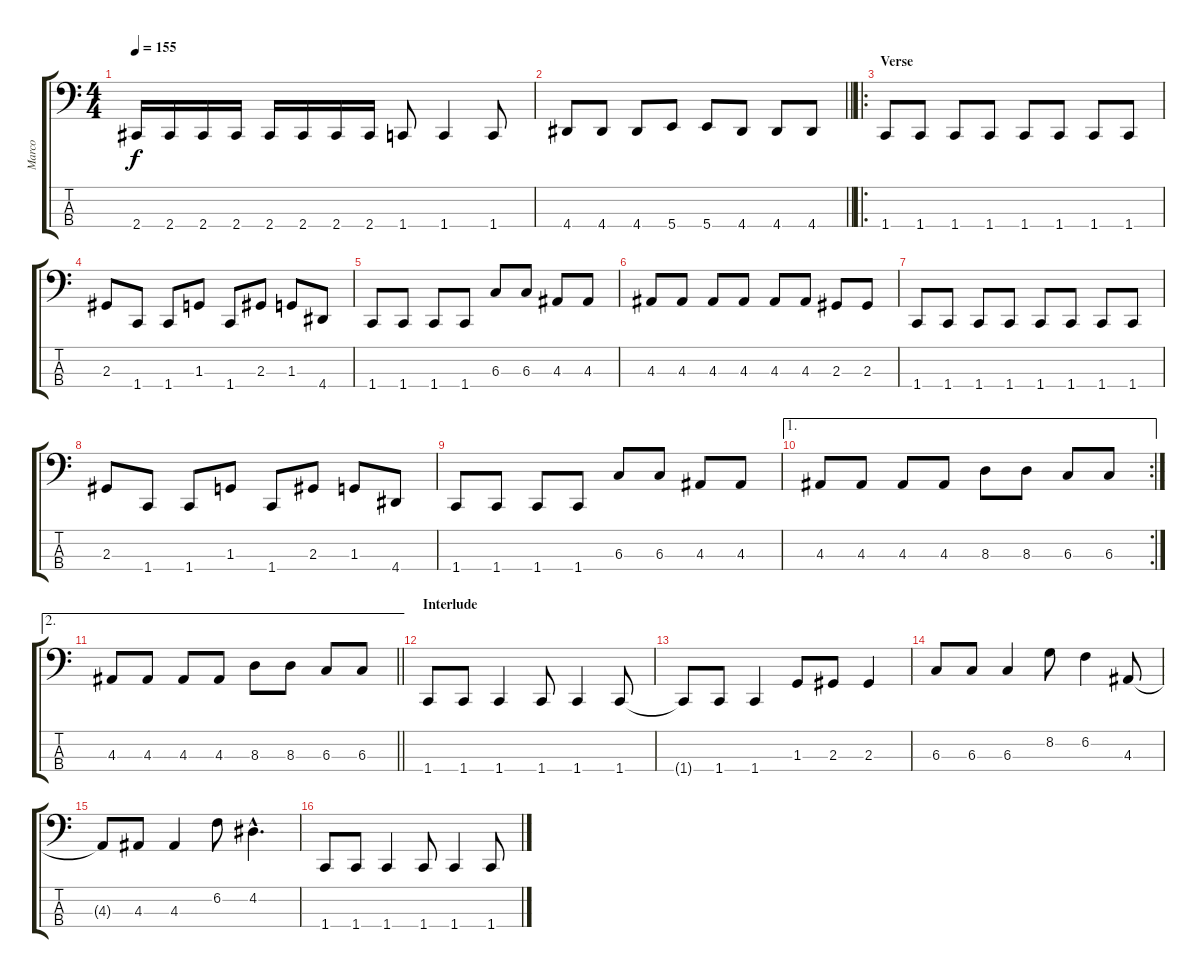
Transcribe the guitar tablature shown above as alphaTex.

\track ("Marco" "Marco") {instrument electricbasspick}
\staff {score tabs}
\tuning (E2 B1 Gb1 B0) {hide}
\ts (4 4)
\tempo 155
\clef f4
\ks c
2.4.16{dy f} 2.4.16 2.4.16 2.4.16 2.4.16 2.4.16 2.4.16 2.4.16 1.4.8 1.4.4 1.4.8 |
\barLineRight lightlight
4.4.8 4.4.8 4.4.8 5.4.8 5.4.8 4.4.8 4.4.8 4.4.8 |
\ro
\section ("" "Verse")
1.4.8 1.4.8 1.4.8 1.4.8 1.4.8 1.4.8 1.4.8 1.4.8 |
2.3.8 1.4.8 1.4.8 1.3.8 1.4.8 2.3.8 1.3.8 4.4.8 |
1.4.8 1.4.8 1.4.8 1.4.8 6.3.8 6.3.8 4.3.8 4.3.8 |
4.3.8 4.3.8 4.3.8 4.3.8 4.3.8 4.3.8 2.3.8 2.3.8 |
1.4.8 1.4.8 1.4.8 1.4.8 1.4.8 1.4.8 1.4.8 1.4.8 |
2.3.8 1.4.8 1.4.8 1.3.8 1.4.8 2.3.8 1.3.8 4.4.8 |
1.4.8 1.4.8 1.4.8 1.4.8 6.3.8 6.3.8 4.3.8 4.3.8 |
\ae 1
\rc 2
4.3.8 4.3.8 4.3.8 4.3.8 8.3.8 8.3.8 6.3.8 6.3.8 |
\ae 2
\barLineRight lightlight
4.3.8 4.3.8 4.3.8 4.3.8 8.3.8 8.3.8 6.3.8 6.3.8 |
\section ("" "Interlude")
1.4.8 1.4.8 1.4.4 1.4.8 1.4.4 1.4.8 |
1.4{t}.8 1.4.8 1.4.4 1.3.8 2.3.8 2.3.4 |
6.3.8 6.3.8 6.3.4 8.2.8 6.2.4 4.3.8 |
4.3{t}.8 4.3.8 4.3.4 6.2.8 4.2{hac}.4{d} |
1.4.8 1.4.8 1.4.4 1.4.8 1.4.4 1.4.8
